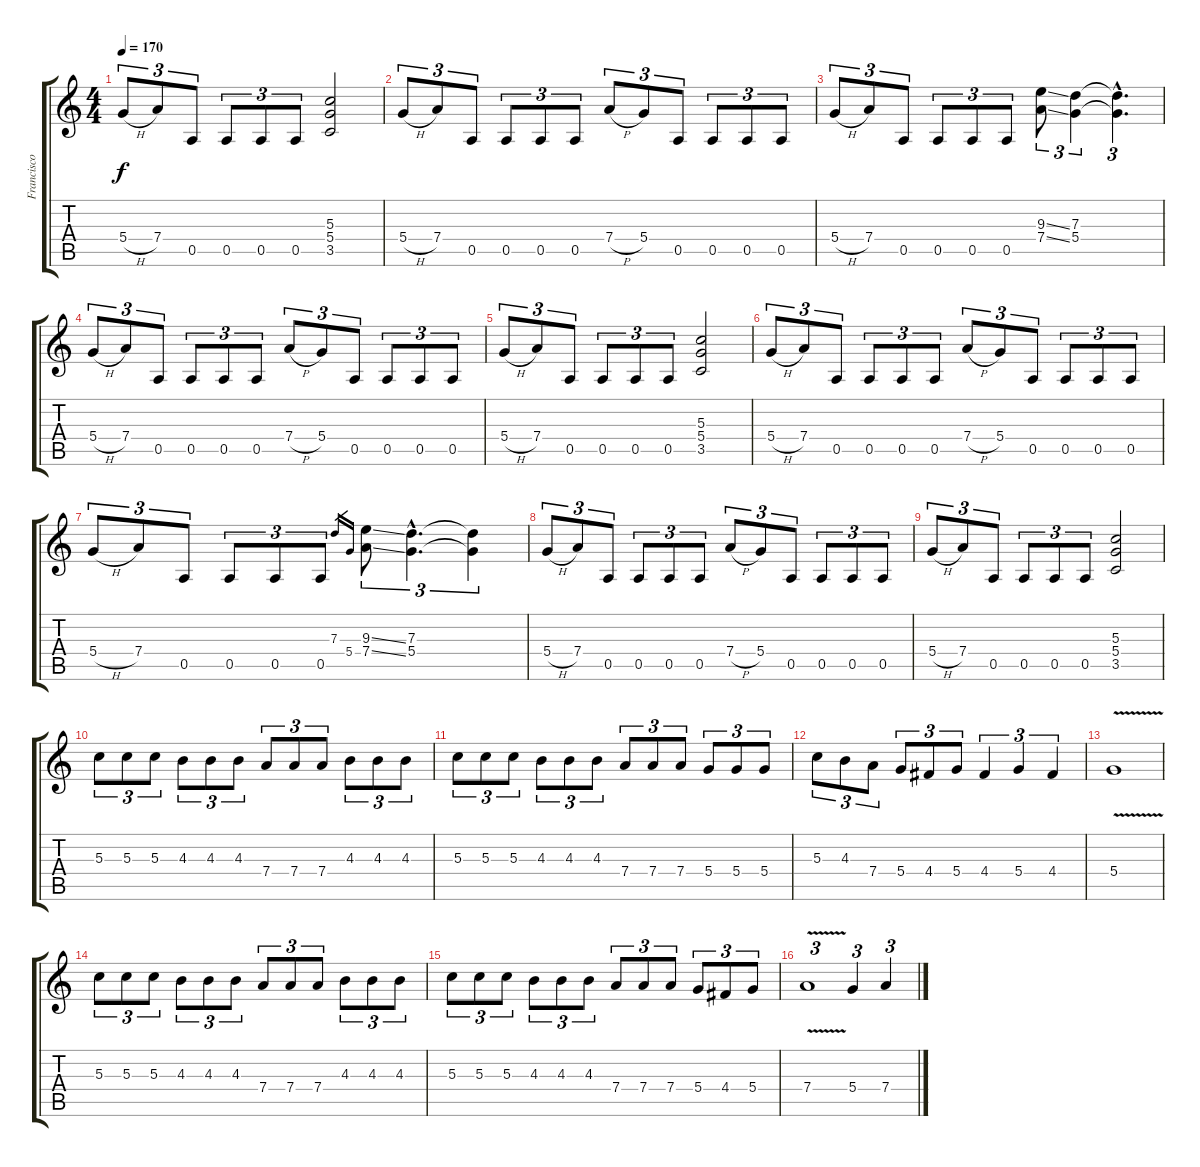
\track ("Francisco Laguna" "Francisco ") {instrument overdrivenguitar}
\staff {score tabs}
\tuning (E4 B3 G3 D3 A2 E2) {hide}
\ts (4 4)
\tempo 170
\clef g2
\ks c
5.4{h}.8{tu (3 2) dy f} 7.4.8{tu (3 2)} 0.5.8{tu (3 2)} 0.5.8{tu (3 2)} 0.5.8{tu (3 2)} 0.5.8{tu (3 2)} (5.3 5.4 3.5).2 |
5.4{h}.8{tu (3 2)} 7.4.8{tu (3 2)} 0.5.8{tu (3 2)} 0.5.8{tu (3 2)} 0.5.8{tu (3 2)} 0.5.8{tu (3 2)} 7.4{h}.8{tu (3 2)} 5.4.8{tu (3 2)} 0.5.8{tu (3 2)} 0.5.8{tu (3 2)} 0.5.8{tu (3 2)} 0.5.8{tu (3 2)} |
5.4{h}.8{tu (3 2)} 7.4.8{tu (3 2)} 0.5.8{tu (3 2)} 0.5.8{tu (3 2)} 0.5.8{tu (3 2)} 0.5.8{tu (3 2)} (9.3{ss} 7.4{ss}).8{tu (3 2)} (7.3 5.4).4{tu (3 2)} (7.3{hac t} 5.4{hac t}).4{d tu (3 2)} |
5.4{h}.8{tu (3 2)} 7.4.8{tu (3 2)} 0.5.8{tu (3 2)} 0.5.8{tu (3 2)} 0.5.8{tu (3 2)} 0.5.8{tu (3 2)} 7.4{h}.8{tu (3 2)} 5.4.8{tu (3 2)} 0.5.8{tu (3 2)} 0.5.8{tu (3 2)} 0.5.8{tu (3 2)} 0.5.8{tu (3 2)} |
5.4{h}.8{tu (3 2)} 7.4.8{tu (3 2)} 0.5.8{tu (3 2)} 0.5.8{tu (3 2)} 0.5.8{tu (3 2)} 0.5.8{tu (3 2)} (5.3 5.4 3.5).2 |
5.4{h}.8{tu (3 2)} 7.4.8{tu (3 2)} 0.5.8{tu (3 2)} 0.5.8{tu (3 2)} 0.5.8{tu (3 2)} 0.5.8{tu (3 2)} 7.4{h}.8{tu (3 2)} 5.4.8{tu (3 2)} 0.5.8{tu (3 2)} 0.5.8{tu (3 2)} 0.5.8{tu (3 2)} 0.5.8{tu (3 2)} |
5.4{h}.8{tu (3 2)} 7.4.8{tu (3 2)} 0.5.8{tu (3 2)} 0.5.8{tu (3 2)} 0.5.8{tu (3 2)} 0.5.8{tu (3 2)} 7.3.16{gr} 5.4.16{gr} (9.3{ss} 7.4{ss}).8{tu (3 2)} (7.3{hac} 5.4{hac}).4{d tu (3 2)} (7.3{t} 5.4{t}).4{tu (3 2)} |
5.4{h}.8{tu (3 2)} 7.4.8{tu (3 2)} 0.5.8{tu (3 2)} 0.5.8{tu (3 2)} 0.5.8{tu (3 2)} 0.5.8{tu (3 2)} 7.4{h}.8{tu (3 2)} 5.4.8{tu (3 2)} 0.5.8{tu (3 2)} 0.5.8{tu (3 2)} 0.5.8{tu (3 2)} 0.5.8{tu (3 2)} |
5.4{h}.8{tu (3 2)} 7.4.8{tu (3 2)} 0.5.8{tu (3 2)} 0.5.8{tu (3 2)} 0.5.8{tu (3 2)} 0.5.8{tu (3 2)} (5.3 5.4 3.5).2 |
5.3.8{tu (3 2)} 5.3.8{tu (3 2)} 5.3.8{tu (3 2)} 4.3.8{tu (3 2)} 4.3.8{tu (3 2)} 4.3.8{tu (3 2)} 7.4.8{tu (3 2)} 7.4.8{tu (3 2)} 7.4.8{tu (3 2)} 4.3.8{tu (3 2)} 4.3.8{tu (3 2)} 4.3.8{tu (3 2)} |
5.3.8{tu (3 2)} 5.3.8{tu (3 2)} 5.3.8{tu (3 2)} 4.3.8{tu (3 2)} 4.3.8{tu (3 2)} 4.3.8{tu (3 2)} 7.4.8{tu (3 2)} 7.4.8{tu (3 2)} 7.4.8{tu (3 2)} 5.4.8{tu (3 2)} 5.4.8{tu (3 2)} 5.4.8{tu (3 2)} |
5.3.8{tu (3 2)} 4.3.8{tu (3 2)} 7.4.8{tu (3 2)} 5.4.8{tu (3 2)} 4.4.8{tu (3 2)} 5.4.8{tu (3 2)} 4.4.4{tu (3 2)} 5.4.4{tu (3 2)} 4.4.4{tu (3 2)} |
5.4{v}.1 |
5.3.8{tu (3 2)} 5.3.8{tu (3 2)} 5.3.8{tu (3 2)} 4.3.8{tu (3 2)} 4.3.8{tu (3 2)} 4.3.8{tu (3 2)} 7.4.8{tu (3 2)} 7.4.8{tu (3 2)} 7.4.8{tu (3 2)} 4.3.8{tu (3 2)} 4.3.8{tu (3 2)} 4.3.8{tu (3 2)} |
5.3.8{tu (3 2)} 5.3.8{tu (3 2)} 5.3.8{tu (3 2)} 4.3.8{tu (3 2)} 4.3.8{tu (3 2)} 4.3.8{tu (3 2)} 7.4.8{tu (3 2)} 7.4.8{tu (3 2)} 7.4.8{tu (3 2)} 5.4.8{tu (3 2)} 4.4.8{tu (3 2)} 5.4.8{tu (3 2)} |
7.4{v}.1{tu (3 2)} 5.4.4{tu (3 2)} 7.4.4{tu (3 2)}
